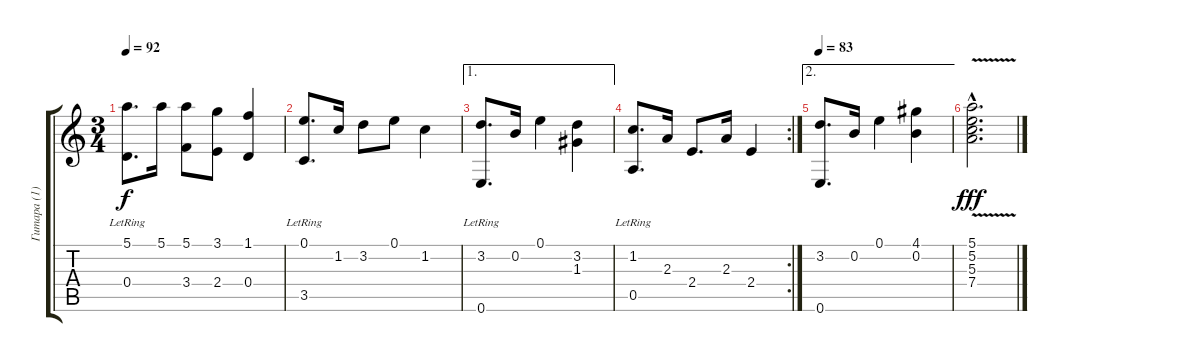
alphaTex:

\track ("Гитара (1)" "Гитара (1)") {instrument acousticguitarsteel}
\staff {score tabs}
\tuning (E4 B3 G3 D3 A2 E2) {hide}
\ts (3 4)
\tempo 92
\clef g2
\ks c
(5.1{lr} 0.4{lr}).8{d dy f} 5.1.16 (5.1 3.4).8 (3.1 2.4).8 (1.1 0.4).4 |
(0.1{lr} 3.5{lr}).8{d} 1.2.16 3.2.8 0.1.8 1.2.4 |
\ae 1
(3.2{lr} 0.6{lr}).8{d} 0.2.16 0.1.4 (3.2 1.3).4 |
\rc 2
(1.2{lr} 0.5{lr}).8{d} 2.3.16 2.4.8{d} 2.3.16 2.4.4 |
\ae 2
\tempo 83
(3.2 0.6).8{d} 0.2.16 0.1.4 (4.1 0.2).4 |
(5.1 5.2 5.3{v hac} 7.4).2{d dy fff}
